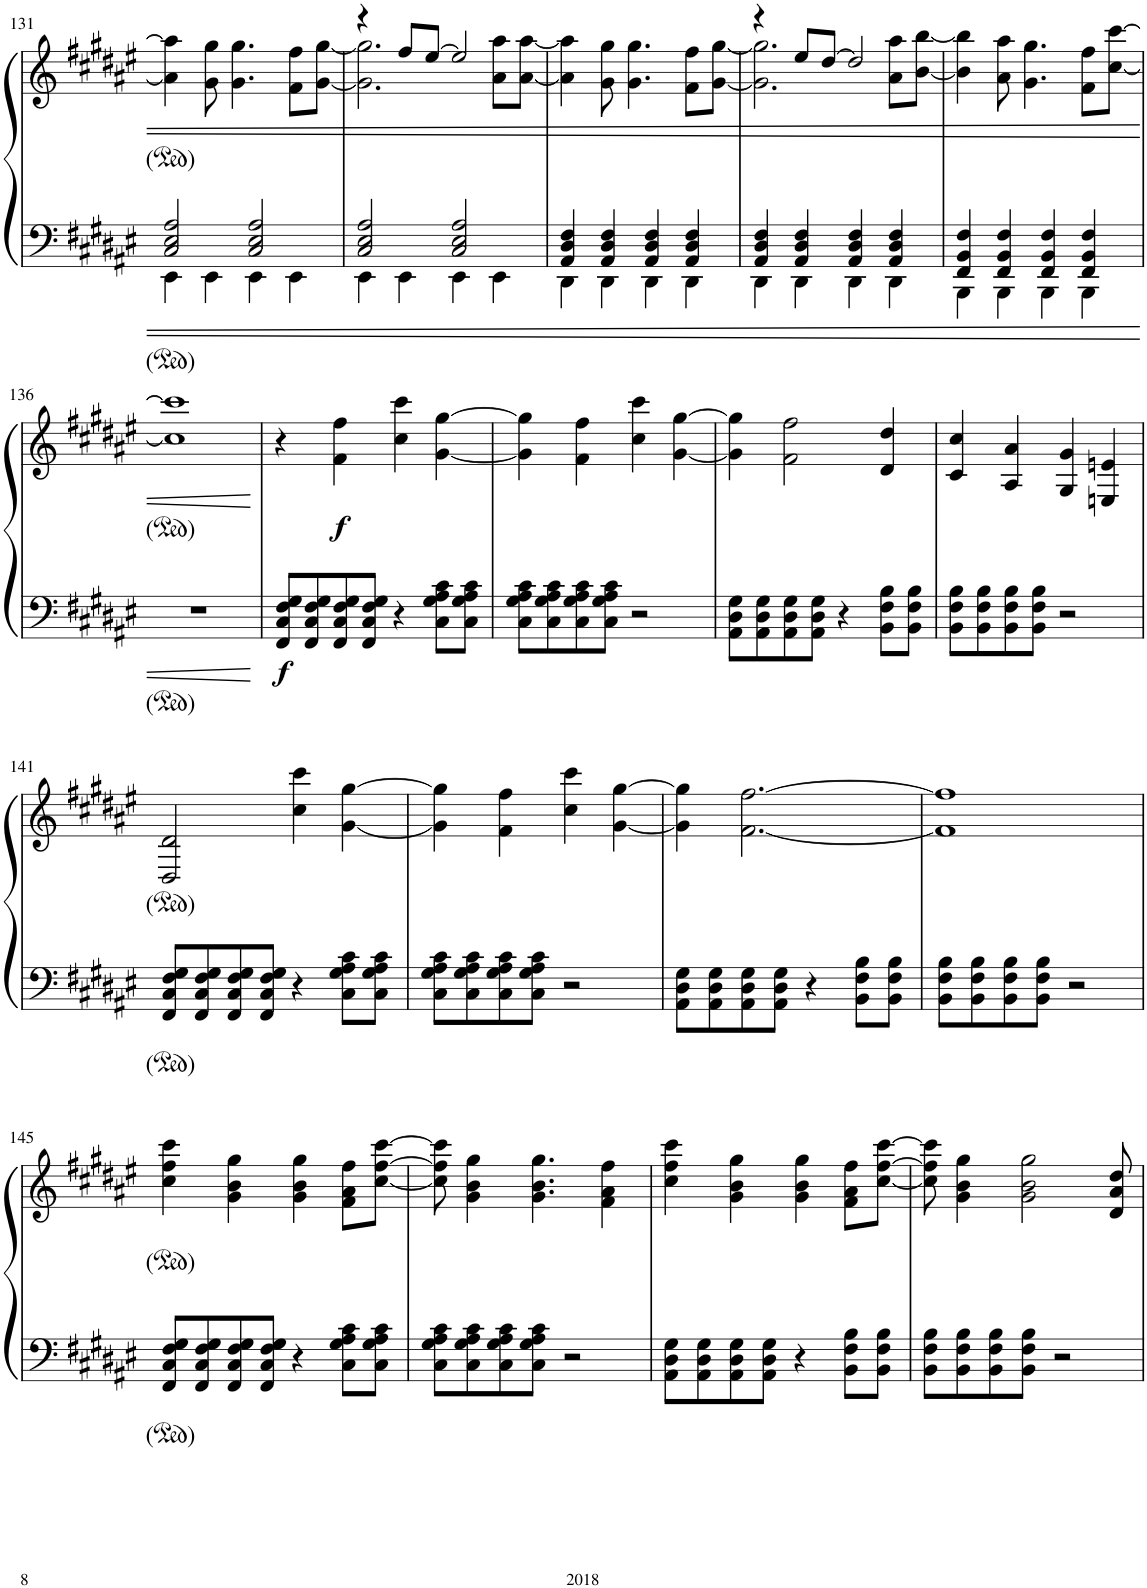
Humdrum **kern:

**kern	**kern	**dynam
*part1	*part1	*part1
*staff2	*staff1	*staff1/2
*I"Piano	*	*
*I'Pno.	*	*
!!LO:PB:g=z
*clefF4	*clefG2	*
*k[f#c#g#d#a#e#]	*k[f#c#g#d#a#e#]	*
*M4/4	*M4/4	*
=131	=131	=131
*^	*	*
2C#/ 2E#/ 2A#/	4EE#\	4a#\] 4aa#\]	.
.	4EE#\	8g#\ 8gg#\	.
.	.	4.g#\ 4.gg#\	.
2C#/ 2E#/ 2A#/	4EE#\	.	.
.	4EE#\	8f#\ 8ff#\L	.
.	.	[8g#\ [8gg#\J	.
=132	=132	=132	=132
*	*	*^	*
2C#/ 2E#/ 2A#/	4EE#\	4r	2.g#\] 2.gg#\]	.
.	4EE#\	8ff#/L	.	.
.	.	[8ee#/J	.	.
2C#/ 2E#/ 2A#/	4EE#\	2ee#/]	.	.
.	4EE#\	.	8a#\ 8aa#\L	.
.	.	.	[8a#\ [8aa#\J	.
*	*	*v	*v	*
=133	=133	=133	=133
4AA#/ 4D#/ 4F#/	4DD#\	4a#\] 4aa#\]	.
4AA#/ 4D#/ 4F#/	4DD#\	8g#\ 8gg#\	.
.	.	4.g#\ 4.gg#\	.
4AA#/ 4D#/ 4F#/	4DD#\	.	.
4AA#/ 4D#/ 4F#/	4DD#\	8f#\ 8ff#\L	.
.	.	[8g#\ [8gg#\J	.
=134	=134	=134	=134
*	*	*^	*
4AA#/ 4D#/ 4F#/	4DD#\	4r	2.g#\] 2.gg#\]	.
4AA#/ 4D#/ 4F#/	4DD#\	8ee#/L	.	.
.	.	[8dd#/J	.	.
4AA#/ 4D#/ 4F#/	4DD#\	2dd#/]	.	.
4AA#/ 4D#/ 4F#/	4DD#\	.	8a#\ 8aa#\L	.
.	.	.	[8b\ [8bb\J	.
*	*	*v	*v	*
=135	=135	=135	=135
4FF#/ 4BB/ 4F#/	4BBB\	4b\] 4bb\]	.
4FF#/ 4BB/ 4F#/	4BBB\	8a#\ 8aa#\	.
.	.	4.g#\ 4.gg#\	.
4FF#/ 4BB/ 4F#/	4BBB\	.	.
4FF#/ 4BB/ 4F#/	4BBB\	8f#\ 8ff#\L	.
.	.	[8cc#\ [8ccc#\J	.
*v	*v	*	*
!!LO:LB:g=z
=136	=136	=136
1r	1cc#] 1ccc#]	.
=137	=137	=137
!	!	!LO:DY:b=2
8FF#/ 8C#/ 8F#/ 8G#/L	4r	f
8FF#/ 8C#/ 8F#/ 8G#/	.	.
!	!	!LO:DY:b
8FF#/ 8C#/ 8F#/ 8G#/	4f#\ 4ff#\	f
8FF#/ 8C#/ 8F#/ 8G#/J	.	.
4r	4cc#\ 4ccc#\	.
8C#\ 8G#\ 8A#\ 8c#\L	[4g#\ [4gg#\	.
8C#\ 8G#\ 8A#\ 8c#\J	.	.
=138	=138	=138
8C#\ 8G#\ 8A#\ 8c#\L	4g#\] 4gg#\]	.
8C#\ 8G#\ 8A#\ 8c#\	.	.
8C#\ 8G#\ 8A#\ 8c#\	4f#\ 4ff#\	.
8C#\ 8G#\ 8A#\ 8c#\J	.	.
2r	4cc#\ 4ccc#\	.
.	[4g#\ [4gg#\	.
=139	=139	=139
8AA#\ 8D#\ 8G#\L	4g#\] 4gg#\]	.
8AA#\ 8D#\ 8G#\	.	.
8AA#\ 8D#\ 8G#\	2f#\ 2ff#\	.
8AA#\ 8D#\ 8G#\J	.	.
4r	.	.
8BB\ 8F#\ 8B\L	4d#/ 4dd#/	.
8BB\ 8F#\ 8B\J	.	.
=140	=140	=140
8BB\ 8F#\ 8B\L	4c#/ 4cc#/	.
8BB\ 8F#\ 8B\	.	.
8BB\ 8F#\ 8B\	4A#/ 4a#/	.
8BB\ 8F#\ 8B\J	.	.
2r	4G#/ 4g#/	.
.	4En/ 4en/	.
!!LO:LB:g=z
=141	=141	=141
8FF#/ 8C#/ 8F#/ 8G#/L	2D#/ 2d#/	.
8FF#/ 8C#/ 8F#/ 8G#/	.	.
8FF#/ 8C#/ 8F#/ 8G#/	.	.
8FF#/ 8C#/ 8F#/ 8G#/J	.	.
4r	4cc#\ 4ccc#\	.
8C#\ 8G#\ 8A#\ 8c#\L	[4g#\ [4gg#\	.
8C#\ 8G#\ 8A#\ 8c#\J	.	.
=142	=142	=142
8C#\ 8G#\ 8A#\ 8c#\L	4g#\] 4gg#\]	.
8C#\ 8G#\ 8A#\ 8c#\	.	.
8C#\ 8G#\ 8A#\ 8c#\	4f#\ 4ff#\	.
8C#\ 8G#\ 8A#\ 8c#\J	.	.
2r	4cc#\ 4ccc#\	.
.	[4g#\ [4gg#\	.
=143	=143	=143
8AA#\ 8D#\ 8G#\L	4g#\] 4gg#\]	.
8AA#\ 8D#\ 8G#\	.	.
8AA#\ 8D#\ 8G#\	[2.f#\ [2.ff#\	.
8AA#\ 8D#\ 8G#\J	.	.
4r	.	.
8BB\ 8F#\ 8B\L	.	.
8BB\ 8F#\ 8B\J	.	.
=144	=144	=144
8BB\ 8F#\ 8B\L	1f#] 1ff#]	.
8BB\ 8F#\ 8B\	.	.
8BB\ 8F#\ 8B\	.	.
8BB\ 8F#\ 8B\J	.	.
2r	.	.
!!LO:LB:g=z
=145	=145	=145
8FF#/ 8C#/ 8F#/ 8G#/L	4cc#\ 4ff#\ 4ccc#\	.
8FF#/ 8C#/ 8F#/ 8G#/	.	.
8FF#/ 8C#/ 8F#/ 8G#/	4g#\ 4b\ 4gg#\	.
8FF#/ 8C#/ 8F#/ 8G#/J	.	.
4r	4g#\ 4b\ 4gg#\	.
8C#\ 8G#\ 8A#\ 8c#\L	8f#\ 8a#\ 8ff#\L	.
8C#\ 8G#\ 8A#\ 8c#\J	[8cc#\ [8ff#\ [8ccc#\J	.
=146	=146	=146
8C#\ 8G#\ 8A#\ 8c#\L	8cc#\] 8ff#\] 8ccc#\]	.
8C#\ 8G#\ 8A#\ 8c#\	4g#\ 4b\ 4gg#\	.
8C#\ 8G#\ 8A#\ 8c#\	.	.
8C#\ 8G#\ 8A#\ 8c#\J	4.g#\ 4.b\ 4.gg#\	.
2r	.	.
.	4f#\ 4a#\ 4ff#\	.
=147	=147	=147
8AA#\ 8D#\ 8G#\L	4cc#\ 4ff#\ 4ccc#\	.
8AA#\ 8D#\ 8G#\	.	.
8AA#\ 8D#\ 8G#\	4g#\ 4b\ 4gg#\	.
8AA#\ 8D#\ 8G#\J	.	.
4r	4g#\ 4b\ 4gg#\	.
8BB\ 8F#\ 8B\L	8f#\ 8a#\ 8ff#\L	.
8BB\ 8F#\ 8B\J	[8cc#\ [8ff#\ [8ccc#\J	.
=148	=148	=148
8BB\ 8F#\ 8B\L	8cc#\] 8ff#\] 8ccc#\]	.
8BB\ 8F#\ 8B\	4g#\ 4b\ 4gg#\	.
8BB\ 8F#\ 8B\	.	.
8BB\ 8F#\ 8B\J	2g#\ 2b\ 2gg#\	.
2r	.	.
.	8d#/ 8a#/ 8dd#/	.
=	=	=
*-	*-	*-
